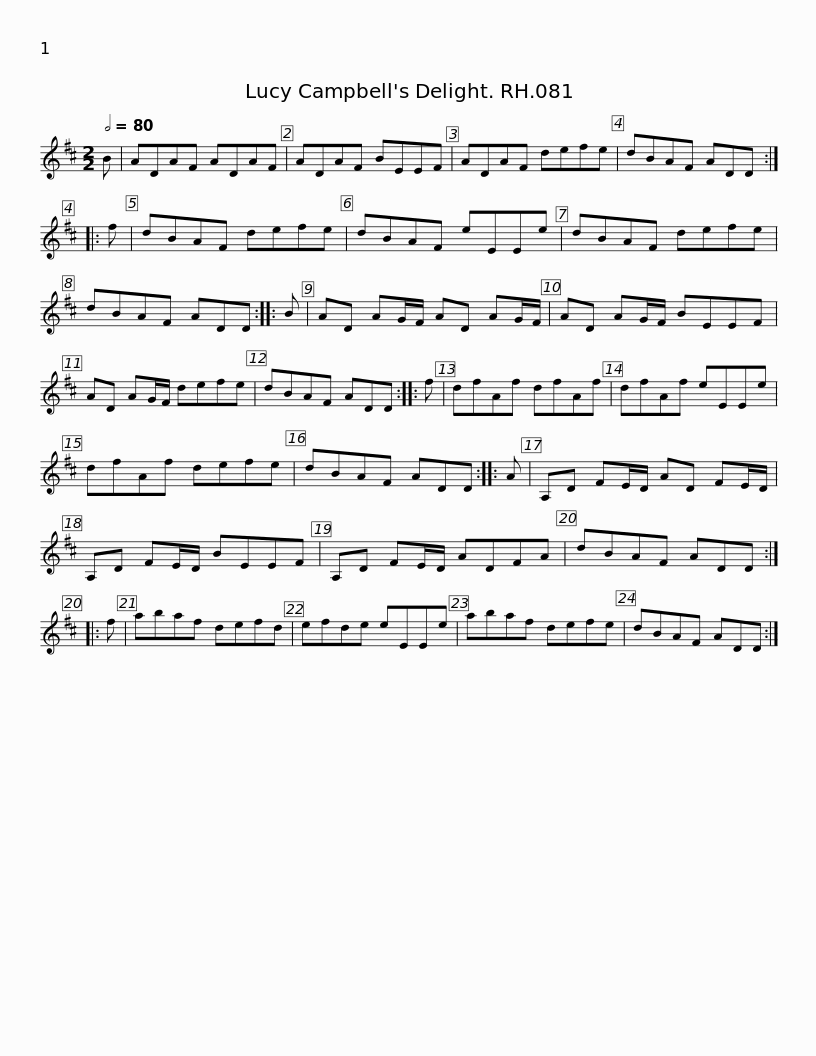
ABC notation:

X:1
L:1/8
Q:1/2=80
M:2/2
I:linebreak $
K:D
V:1 treble
V:1
 B | ADAF ADAF | ADAF BEEF | ADAF defe | dBAF ADD ::$ %5
 f | dBAF defe | dBAF eEEe | dBAF defe | dBAF ADD ::$ %10
 B | AD AG/F/ AD AG/F/ | AD AG/F/ BEEF | AD AG/F/ defe | dBAF ADD ::$ %15
 f | dfAf dfAf | dfAf eEEe | dfAf defe | dBAF ADD ::$ %20
 A | A,D FE/D/ AD FE/D/ | A,D FE/D/ BEEF | A,D FE/D/ ADFA | dBAF ADD ::$ %25
 f | abaf defd | efde eEEe | abaf defe | dBAF ADD :| %30
